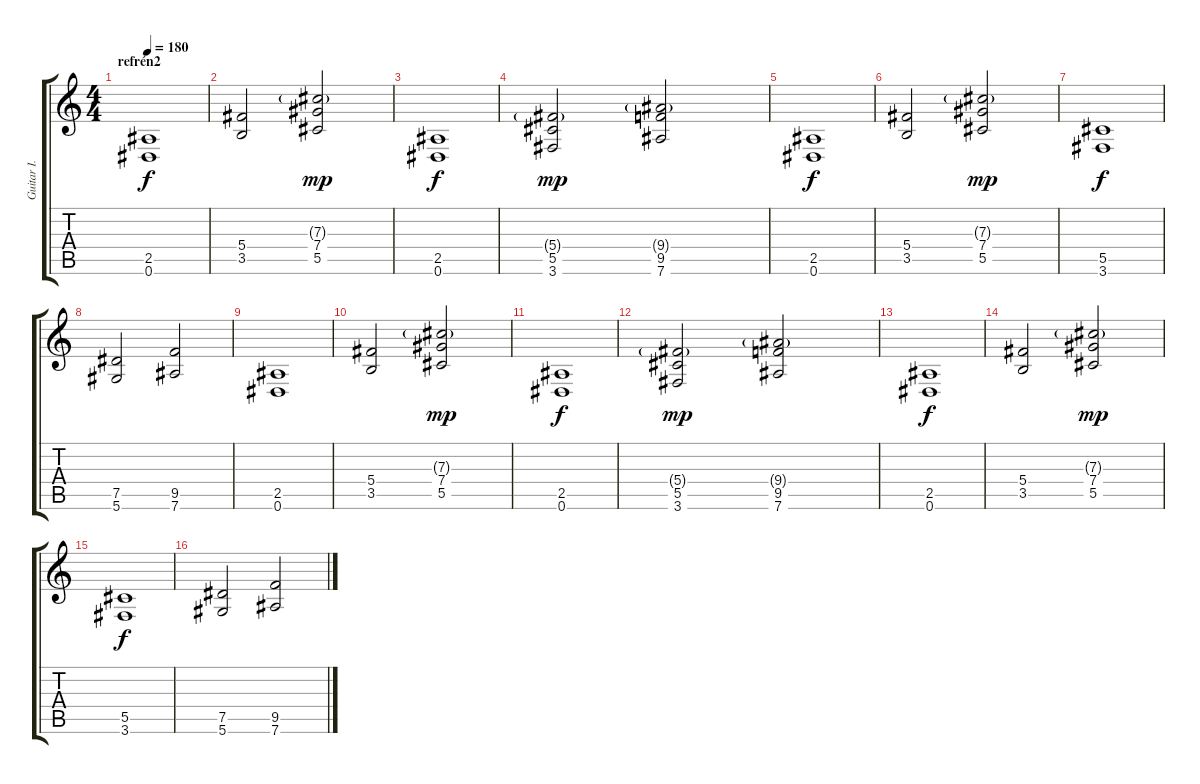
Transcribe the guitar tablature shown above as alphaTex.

\track ("Guitar I." "Guitar I.") {instrument distortionguitar}
\staff {score tabs}
\tuning (Eb4 Bb3 Gb3 Db3 Ab2 Eb2) {hide}
\ts (4 4)
\section ("" "refrén2")
\tempo 180
\clef g2
\ks c
(2.5 0.6).1{dy f} |
(5.4 3.5).2 (7.3{g} 7.4 5.5).2{dy mp} |
(2.5 0.6).1{dy f} |
(5.4{g} 5.5 3.6).2{dy mp} (9.4{g} 9.5 7.6).2 |
(2.5 0.6).1{dy f} |
(5.4 3.5).2 (7.3{g} 7.4 5.5).2{dy mp} |
(5.5 3.6).1{dy f} |
(7.5 5.6).2 (9.5 7.6).2 |
(2.5 0.6).1 |
(5.4 3.5).2 (7.3{g} 7.4 5.5).2{dy mp} |
(2.5 0.6).1{dy f} |
(5.4{g} 5.5 3.6).2{dy mp} (9.4{g} 9.5 7.6).2 |
(2.5 0.6).1{dy f} |
(5.4 3.5).2 (7.3{g} 7.4 5.5).2{dy mp} |
(5.5 3.6).1{dy f} |
(7.5 5.6).2 (9.5 7.6).2
